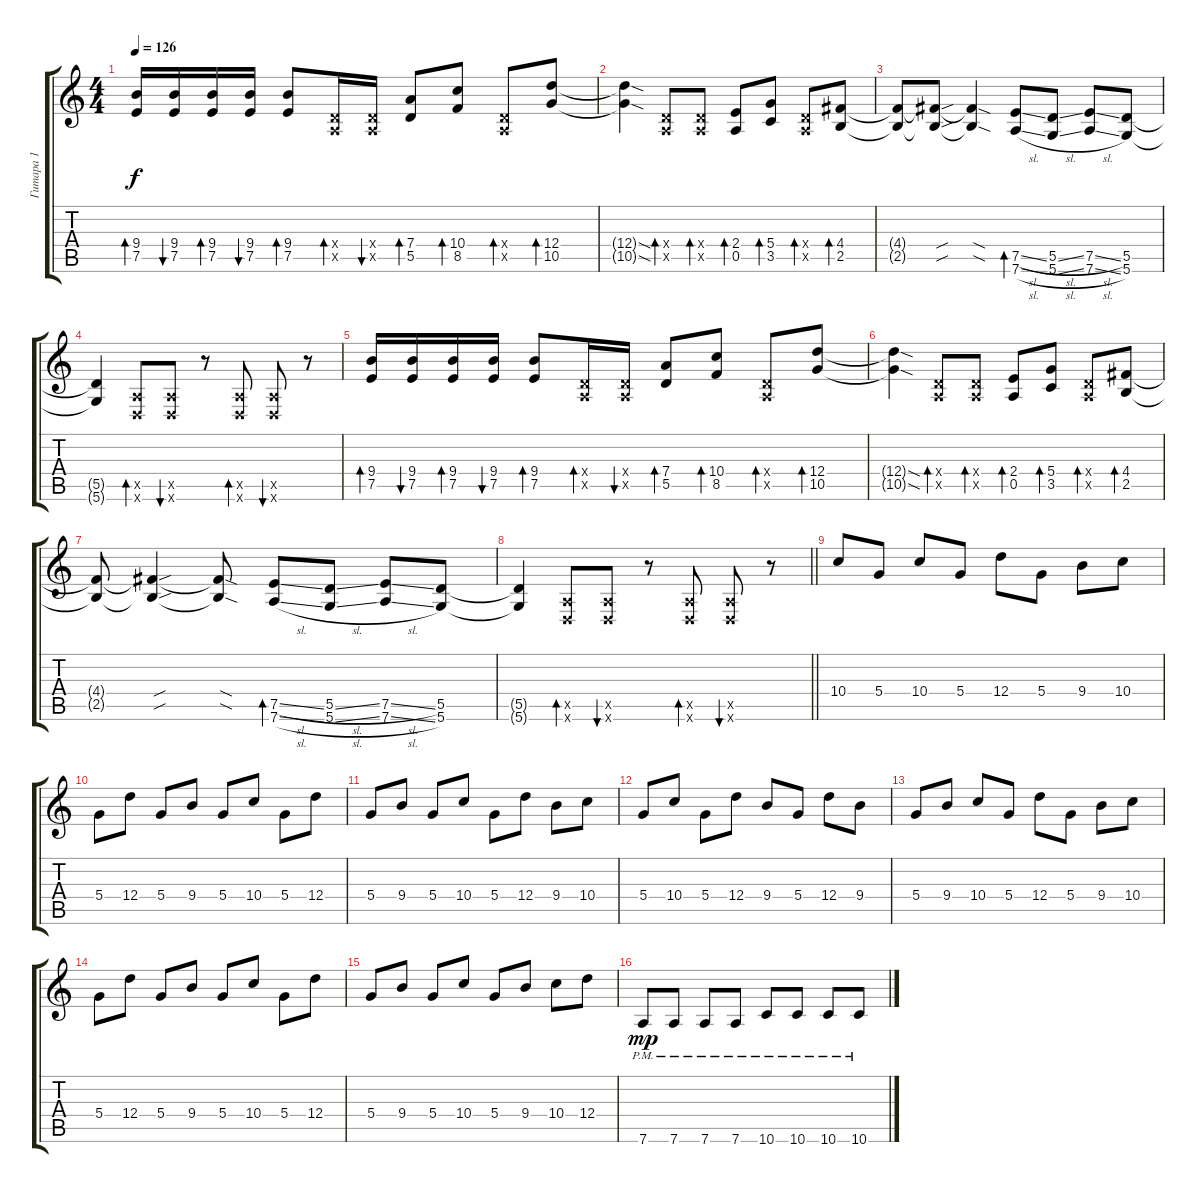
\track ("Гитара 1" "Гитара 1") {instrument acousticguitarnylon}
\staff {score tabs}
\tuning (E4 B3 G3 D3 A2 D2) {hide}
\ts (4 4)
\tempo 126
\clef g2
\ks c
(9.4 7.5).16{bd 60 dy f} (9.4 7.5).16{bu 60} (9.4 7.5).16{bd 60} (9.4 7.5).16{bu 60} (9.4 7.5).8{bd 60} (0.4{x} 0.5{x}).16{bd 60} (0.4{x} 0.5{x}).16{bu 60} (7.4 5.5).8{bd 60} (10.4 8.5).8{bd 60} (0.4{x} 0.5{x}).8{bd 60} (12.4 10.5).8{bd 60} |
(12.4{sod t} 10.5{sod t}).4 (0.4{x} 0.5{x}).8{bd 60} (0.4{x} 0.5{x}).8{bd 60} (2.4 0.5).8{bd 60} (5.4 3.5).8{bd 60} (0.4{x} 0.5{x}).8{bd 60} (4.4 2.5).8{bd 60} |
(4.4{t} 2.5{t}).8 (4.4{sou t} 2.5{sou t}).8 (4.4{sod t} 2.5{sod t}).4 (7.5{sl} 7.6{sl}).8{bd 60} (5.5{sl} 5.6{sl}).8 (7.5{sl} 7.6{sl}).8 (5.5 5.6).8 |
(5.5{t} 5.6{t}).4 (0.5{x} 0.6{x}).8{bd 60} (0.5{x} 0.6{x}).8{bu 60} r.8 (0.5{x} 0.6{x}).8{bd 60} (0.5{x} 0.6{x}).8{bu 60} r.8 |
(9.4 7.5).16{bd 60} (9.4 7.5).16{bu 60} (9.4 7.5).16{bd 60} (9.4 7.5).16{bu 60} (9.4 7.5).8{bd 60} (0.4{x} 0.5{x}).16{bd 60} (0.4{x} 0.5{x}).16{bu 60} (7.4 5.5).8{bd 60} (10.4 8.5).8{bd 60} (0.4{x} 0.5{x}).8{bd 60} (12.4 10.5).8{bd 60} |
(12.4{sod t} 10.5{sod t}).4 (0.4{x} 0.5{x}).8{bd 60} (0.4{x} 0.5{x}).8{bd 60} (2.4 0.5).8{bd 60} (5.4 3.5).8{bd 60} (0.4{x} 0.5{x}).8{bd 60} (4.4 2.5).8{bd 60} |
(4.4{t} 2.5{t}).8 (4.4{sou t} 2.5{sou t}).4 (4.4{sod t} 2.5{sod t}).8 (7.5{sl} 7.6{sl}).8{bd 60} (5.5{sl} 5.6{sl}).8 (7.5{sl} 7.6{sl}).8 (5.5 5.6).8 |
\barLineRight lightlight
(5.5{t} 5.6{t}).4 (0.5{x} 0.6{x}).8{bd 60} (0.5{x} 0.6{x}).8{bu 60} r.8 (0.5{x} 0.6{x}).8{bd 60} (0.5{x} 0.6{x}).8{bu 60} r.8 |
\section ("" "")
10.4.8{instrument distortionguitar} 5.4.8 10.4.8 5.4.8 12.4.8 5.4.8 9.4.8 10.4.8 |
5.4.8 12.4.8 5.4.8 9.4.8 5.4.8 10.4.8 5.4.8 12.4.8 |
5.4.8 9.4.8 5.4.8 10.4.8 5.4.8 12.4.8 9.4.8 10.4.8 |
5.4.8 10.4.8 5.4.8 12.4.8 9.4.8 5.4.8 12.4.8 9.4.8 |
5.4.8 9.4.8 10.4.8 5.4.8 12.4.8 5.4.8 9.4.8 10.4.8 |
5.4.8 12.4.8 5.4.8 9.4.8 5.4.8 10.4.8 5.4.8 12.4.8 |
5.4.8 9.4.8 5.4.8 10.4.8 5.4.8 9.4.8 10.4.8 12.4.8 |
7.6{pm}.8{dy mp} 7.6{pm}.8 7.6{pm}.8 7.6{pm}.8 10.6{pm}.8 10.6{pm}.8 10.6{pm}.8 10.6{pm}.8
